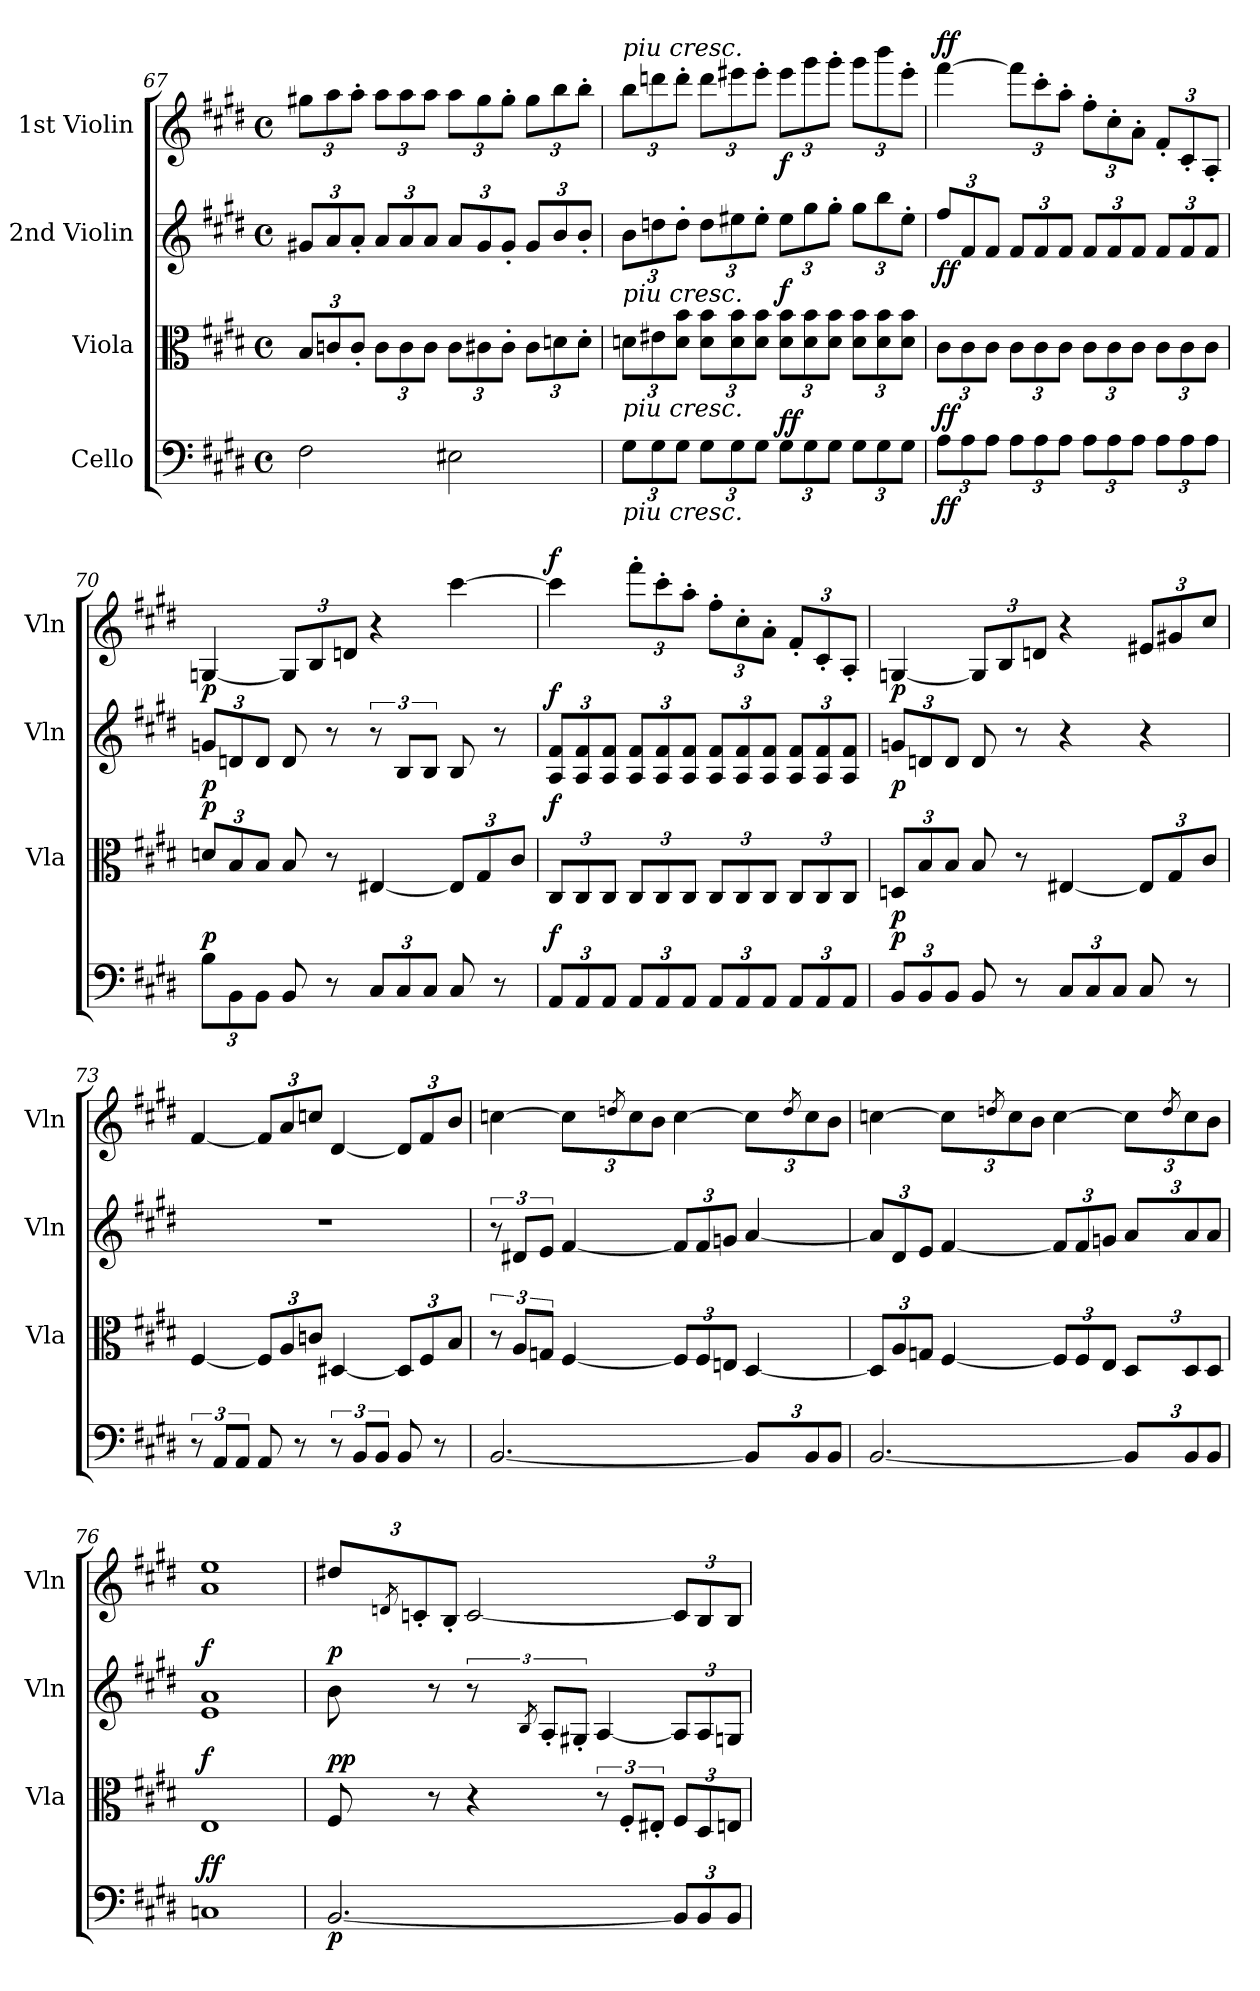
**kern	**dynam	**kern	**dynam	**kern	**dynam	**kern	**dynam
*part4	*part4	*part3	*part3	*part2	*part2	*part1	*part1
*staff4	*staff4	*staff3	*staff3	*staff2	*staff2	*staff1	*staff1
*I"Cello	*	*I"Viola	*	*I"2nd Violin	*	*I"1st Violin	*
*	*	*I'Vla	*	*I'Vln	*	*I'Vln	*
*clefF4	*	*clefC3	*	*clefG2	*	*clefG2	*
*k[f#c#g#d#]	*	*k[f#c#g#d#]	*	*k[f#c#g#d#]	*	*k[f#c#g#d#]	*
*M4/4	*	*M4/4	*	*M4/4	*	*M4/4	*
*met(c)	*	*met(c)	*	*met(c)	*	*met(c)	*
*	*	*Xbrackettup	*	*Xbrackettup	*	*Xbrackettup	*
=67	=67	=67	=67	=67	=67	=67	=67
2F#\	.	12B/L	.	12g#X/L	.	12gg#X\L	.
.	.	12cn/	.	12a/	.	12aa\	.
.	.	12c'/J	.	12a'/J	.	12aa'\J	.
.	.	12c\L	.	12a/L	.	12aa\L	.
.	.	12c\	.	12a/	.	12aa\	.
.	.	12c\J	.	12a/J	.	12aa\J	.
2E#X\	.	12c\L	.	12a/L	.	12aa\L	.
.	.	12c#X\	.	12g#/	.	12gg#\	.
.	.	12c#'\J	.	12g#'/J	.	12gg#'\J	.
.	.	12c#\L	.	12g#/L	.	12gg#\L	.
.	.	12dn\	.	12b/	.	12bb\	.
.	.	12d'\J	.	12b'/J	.	12bb'\J	.
!!LO:LB:g=z
=68	=68	=68	=68	=68	=68	=68	=68
*Xbrackettup	*	*	*	*	*	*	*
!	!	!	!	!	!	!LO:TX:a:i:t=piu cresc.	!
!	!	!	!	!LO:TX:b:i:t=piu cresc.	!	!	!
!	!	!LO:TX:b:i:t=piu cresc.	!	!	!	!	!
!LO:TX:b:i:t=piu cresc.	!	!	!	!	!	!	!
12G#\L	.	12dn\L	.	12b\L	.	12bb\L	.
12G#\	.	12e#X\	.	12ddn\	.	12dddn\	.
12G#\J	.	12d\ 12b\J	.	12dd'\J	.	12ddd'\J	.
12G#\L	.	12d\ 12b\L	.	12dd\L	.	12ddd\L	.
12G#\	.	12d\ 12b\	.	12ee#X\	.	12eee#X\	.
12G#\J	.	12d\ 12b\J	.	12ee#'\J	.	12eee#'\J	.
!	!LO:DY:b	!	!	!	!	!	!
!	!LO:DY:n=1:a	!	!LO:DY:a	!	!	!	!LO:DY:b
12G#\L	f f	12d\ 12b\L	f	12ee#\L	.	12eee#\L	f
12G#\	.	12d\ 12b\	.	12gg#\	.	12ggg#\	.
12G#\J	.	12d\ 12b\J	.	12gg#'\J	.	12ggg#'\J	.
12G#\L	.	12d\ 12b\L	.	12gg#\L	.	12ggg#\L	.
12G#\	.	12d\ 12b\	.	12bb\	.	12bbb\	.
12G#\J	.	12d\ 12b\J	.	12ee#'\J	.	12eee#'\J	.
!!LO:PB:g=z
=69	=69	=69	=69	=69	=69	=69	=69
!	!LO:DY:b	!	!LO:DY:b	!	!LO:DY:b	!	!LO:DY:a
12A\L	ff	12c#\L	ff	12ff#/L	ff	[4fff#\	ff
12A\	.	12c#\	.	12f#/	.	.	.
12A\J	.	12c#\J	.	12f#/J	.	.	.
12A\L	.	12c#\L	.	12f#/L	.	12fff#\L]	.
12A\	.	12c#\	.	12f#/	.	12ccc#'\	.
12A\J	.	12c#\J	.	12f#/J	.	12aa'\J	.
12A\L	.	12c#\L	.	12f#/L	.	12ff#'\L	.
12A\	.	12c#\	.	12f#/	.	12cc#'\	.
12A\J	.	12c#\J	.	12f#/J	.	12a'\J	.
12A\L	.	12c#\L	.	12f#/L	.	12f#'/L	.
12A\	.	12c#\	.	12f#/	.	12c#'/	.
12A\J	.	12c#\J	.	12f#/J	.	12A'/J	.
=70	=70	=70	=70	=70	=70	=70	=70
!	!LO:DY:a	!	!LO:DY:a	!	!LO:DY:b	!	!LO:DY:b
12B\L	p	12dn/L	p	12gn/L	p	[4Gn/	p
12BB\	.	12B/	.	12dn/	.	.	.
12BB\J	.	12B/J	.	12d/J	.	.	.
8BB/	.	8B/	.	8d/	.	12G/L]	.
.	.	.	.	.	.	12B/	.
8r	.	8r	.	8r	.	.	.
.	.	.	.	.	.	12dn/J	.
*	*	*	*	*brackettup	*	*	*
12C#/L	.	[4E#X/	.	12r	.	4r	.
12C#/	.	.	.	12B/L	.	.	.
12C#/J	.	.	.	12B/J	.	.	.
8C#/	.	12E#/L]	.	8B/	.	[4ccc#\	.
.	.	12G#/	.	.	.	.	.
8r	.	.	.	8r	.	.	.
.	.	12c#/J	.	.	.	.	.
!!LO:LB:g=z
=71	=71	=71	=71	=71	=71	=71	=71
*	*	*	*	*Xbrackettup	*	*	*
!	!LO:DY:a	!	!LO:DY:a	!	!LO:DY:a	!	!LO:DY:a
12AA/L	f	12C#/L	f	12A/ 12f#/L	f	4ccc#\]	f
12AA/	.	12C#/	.	12A/ 12f#/	.	.	.
12AA/J	.	12C#/J	.	12A/ 12f#/J	.	.	.
12AA/L	.	12C#/L	.	12A/ 12f#/L	.	12fff#'\L	.
12AA/	.	12C#/	.	12A/ 12f#/	.	12ccc#'\	.
12AA/J	.	12C#/J	.	12A/ 12f#/J	.	12aa'\J	.
12AA/L	.	12C#/L	.	12A/ 12f#/L	.	12ff#'\L	.
12AA/	.	12C#/	.	12A/ 12f#/	.	12cc#'\	.
12AA/J	.	12C#/J	.	12A/ 12f#/J	.	12a'\J	.
12AA/L	.	12C#/L	.	12A/ 12f#/L	.	12f#'/L	.
12AA/	.	12C#/	.	12A/ 12f#/	.	12c#'/	.
12AA/J	.	12C#/J	.	12A/ 12f#/J	.	12A'/J	.
=72	=72	=72	=72	=72	=72	=72	=72
!	!LO:DY:a	!	!LO:DY:b	!	!LO:DY:b	!	!LO:DY:b
12BB/L	p	12Dn/L	p	12gn/L	p	[4Gn/	p
12BB/	.	12B/	.	12dn/	.	.	.
12BB/J	.	12B/J	.	12d/J	.	.	.
8BB/	.	8B/	.	8d/	.	12G/L]	.
.	.	.	.	.	.	12B/	.
8r	.	8r	.	8r	.	.	.
.	.	.	.	.	.	12dn/J	.
12C#/L	.	[4E#X/	.	4r	.	4r	.
12C#/	.	.	.	.	.	.	.
12C#/J	.	.	.	.	.	.	.
8C#/	.	12E#/L]	.	4r	.	12e#X/L	.
.	.	12G#/	.	.	.	12g#X/	.
8r	.	.	.	.	.	.	.
.	.	12c#/J	.	.	.	12cc#/J	.
!!LO:LB:g=z
=73	=73	=73	=73	=73	=73	=73	=73
*brackettup	*	*	*	*	*	*	*
12r	.	[4F#/	.	1r	.	[4f#/	.
12AA/L	.	.	.	.	.	.	.
12AA/J	.	.	.	.	.	.	.
8AA/	.	12F#/L]	.	.	.	12f#/L]	.
.	.	12A/	.	.	.	12a/	.
8r	.	.	.	.	.	.	.
.	.	12cn/J	.	.	.	12ccn/J	.
12r	.	[4D#X/	.	.	.	[4d#/	.
12BB/L	.	.	.	.	.	.	.
12BB/J	.	.	.	.	.	.	.
8BB/	.	12D#/L]	.	.	.	12d#/L]	.
.	.	12F#/	.	.	.	12f#/	.
8r	.	.	.	.	.	.	.
.	.	12B/J	.	.	.	12b/J	.
!!LO:PB:g=z
=74	=74	=74	=74	=74	=74	=74	=74
*	*	*brackettup	*	*brackettup	*	*	*
[2.BB/	.	12r	.	12r	.	[4ccn\	.
.	.	12A/L	.	12d#X/L	.	.	.
.	.	12Gn/J	.	12e/J	.	.	.
.	.	[4F#/	.	[4f#/	.	12cc\L]	.
.	.	.	.	.	.	8qddn/	.
.	.	.	.	.	.	12cc\	.
.	.	.	.	.	.	12b\J	.
*	*	*Xbrackettup	*	*Xbrackettup	*	*	*
.	.	12F#/L]	.	12f#/L]	.	[4cc\	.
.	.	12F#/	.	12f#/	.	.	.
.	.	12En/J	.	12gn/J	.	.	.
*Xbrackettup	*	*	*	*	*	*	*
12BB/L]	.	[4D#/	.	[4a/	.	12cc\L]	.
.	.	.	.	.	.	8qdd/	.
12BB/	.	.	.	.	.	12cc\	.
12BB/J	.	.	.	.	.	12b\J	.
=75	=75	=75	=75	=75	=75	=75	=75
[2.BB/	.	12D#/L]	.	12a/L]	.	[4ccn\	.
.	.	12A/	.	12d#/	.	.	.
.	.	12Gn/J	.	12e/J	.	.	.
.	.	[4F#/	.	[4f#/	.	12cc\L]	.
.	.	.	.	.	.	8qddn/	.
.	.	.	.	.	.	12cc\	.
.	.	.	.	.	.	12b\J	.
.	.	12F#/L]	.	12f#/L]	.	[4cc\	.
.	.	12F#/	.	12f#/	.	.	.
.	.	12E/J	.	12gn/J	.	.	.
12BB/L]	.	12D#/L	.	12a/L	.	12cc\L]	.
.	.	.	.	.	.	8qdd/	.
12BB/	.	12D#/	.	12a/	.	12cc\	.
12BB/J	.	12D#/J	.	12a/J	.	12b\J	.
=76	=76	=76	=76	=76	=76	=76	=76
!	!LO:DY:b	!	!	!	!	!	!
!	!LO:DY:n=1:a	!	!LO:DY:a	!	!LO:DY:a	!	!
1Cn	f f	1E	f	1e 1a	f	1a 1ee	.
!!LO:LB:g=z
=77	=77	=77	=77	=77	=77	=77	=77
!	!LO:DY:b	!	!LO:DY:b	!	!	!	!
!	!	!	!LO:DY:n=1:a	!	!LO:DY:a	!	!
[2.BB/	p	8F#/	p p	8b\	p	12dd#X/L	.
.	.	.	.	.	.	8qdn/	.
.	.	.	.	.	.	12cn'/	.
.	.	8r	.	8r	.	.	.
.	.	.	.	.	.	12B'/J	.
*	*	*	*	*brackettup	*	*	*
.	.	4r	.	12r	.	[2c/	.
.	.	.	.	8qB/	.	.	.
.	.	.	.	12A'/L	.	.	.
.	.	.	.	12G#X'/J	.	.	.
*	*	*brackettup	*	*	*	*	*
.	.	12r	.	[4A/	.	.	.
.	.	12F#'/L	.	.	.	.	.
.	.	12E#X'/J	.	.	.	.	.
*	*	*Xbrackettup	*	*Xbrackettup	*	*	*
12BB/L]	.	12F#/L	.	12A/L]	.	12c/L]	.
12BB/	.	12D#/	.	12A/	.	12B/	.
12BB/J	.	12En/J	.	12Gn/J	.	12B/J	.
=	=	=	=	=	=	=	=
*-	*-	*-	*-	*-	*-	*-	*-
